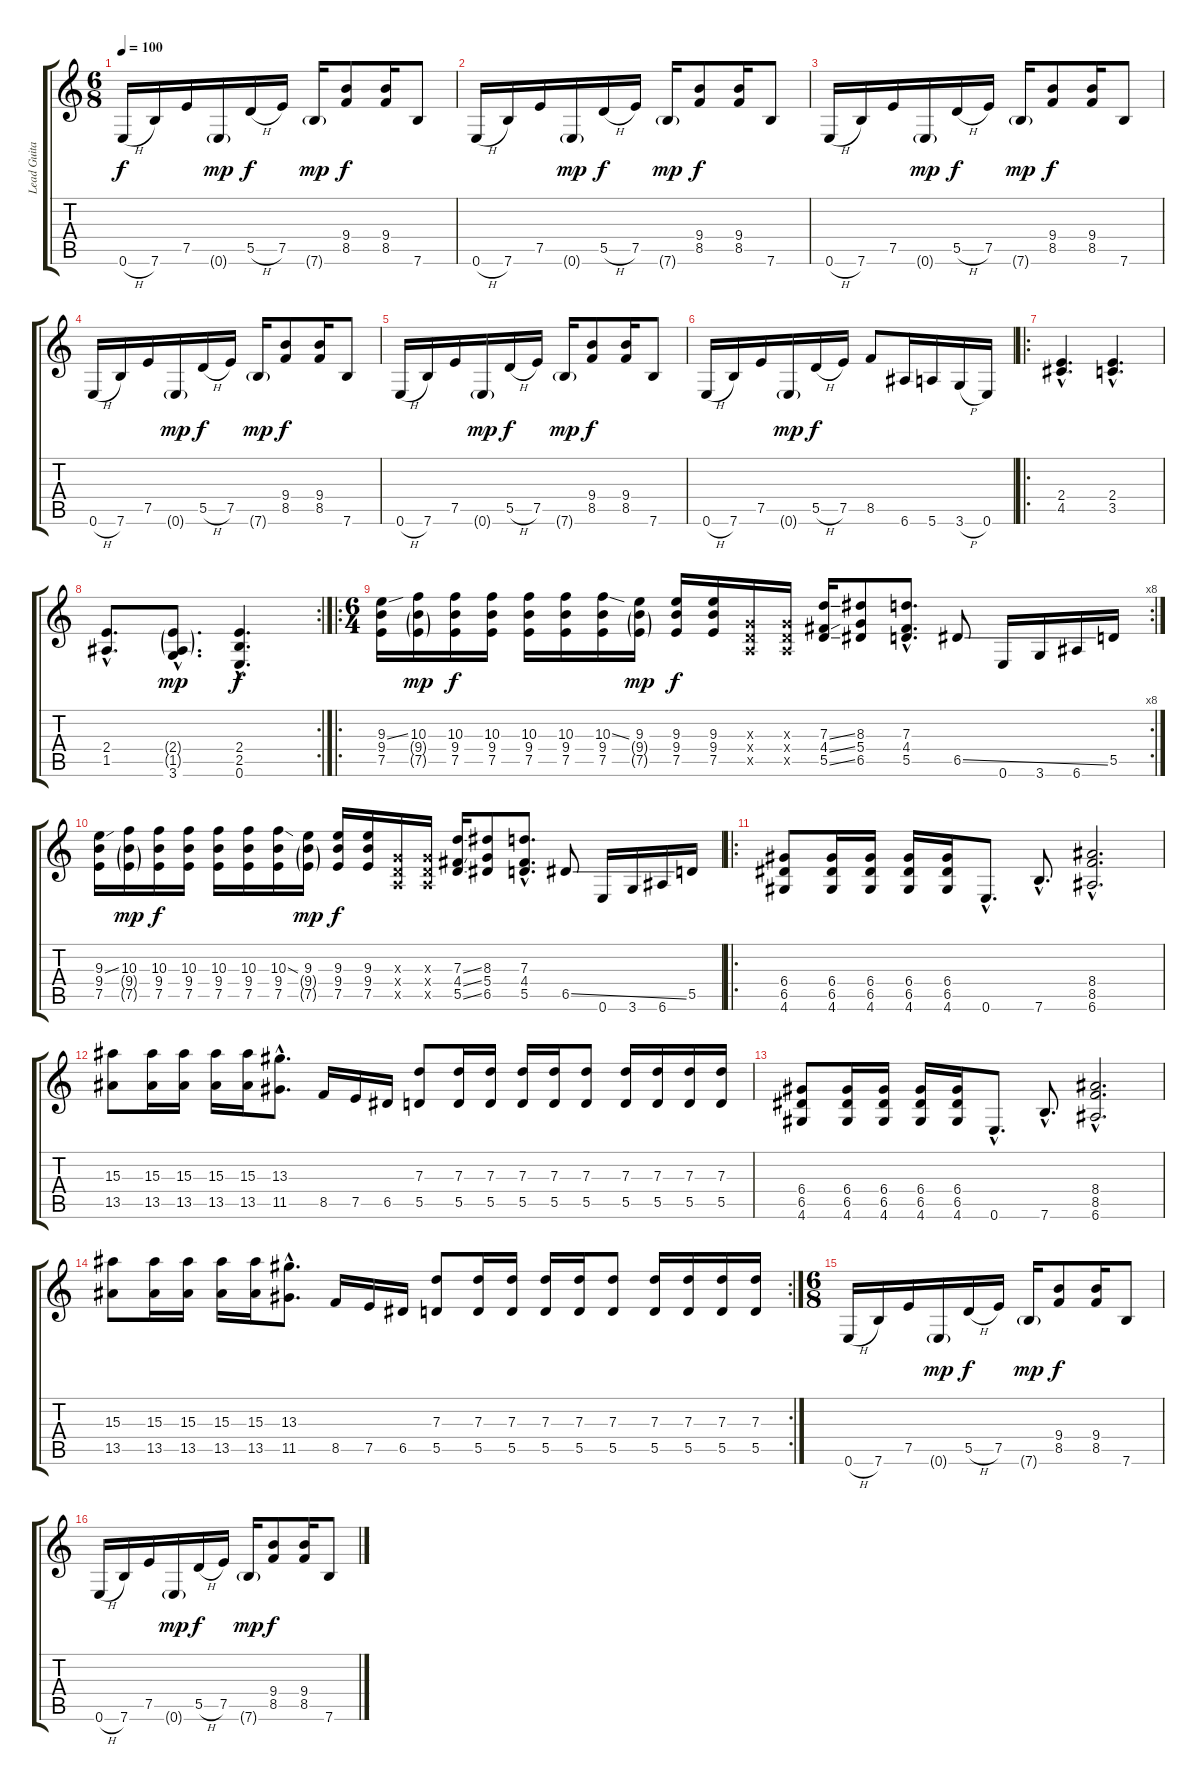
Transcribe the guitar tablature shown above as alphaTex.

\track ("Lead Guitar" "Lead Guita") {instrument distortionguitar}
\staff {score tabs}
\tuning (E4 B3 G3 D3 A2 E2) {hide}
\ts (6 8)
\tempo 100
\clef g2
\ks c
0.6{h}.16{dy f} 7.6.16 7.5.16 0.6{g}.16{dy mp} 5.5{h}.16{dy f} 7.5.16 7.6{g}.16{dy mp} (9.4 8.5).8{dy f} (9.4 8.5).16 7.6.8 |
0.6{h}.16 7.6.16 7.5.16 0.6{g}.16{dy mp} 5.5{h}.16{dy f} 7.5.16 7.6{g}.16{dy mp} (9.4 8.5).8{dy f} (9.4 8.5).16 7.6.8 |
0.6{h}.16 7.6.16 7.5.16 0.6{g}.16{dy mp} 5.5{h}.16{dy f} 7.5.16 7.6{g}.16{dy mp} (9.4 8.5).8{dy f} (9.4 8.5).16 7.6.8 |
0.6{h}.16 7.6.16 7.5.16 0.6{g}.16{dy mp} 5.5{h}.16{dy f} 7.5.16 7.6{g}.16{dy mp} (9.4 8.5).8{dy f} (9.4 8.5).16 7.6.8 |
0.6{h}.16 7.6.16 7.5.16 0.6{g}.16{dy mp} 5.5{h}.16{dy f} 7.5.16 7.6{g}.16{dy mp} (9.4 8.5).8{dy f} (9.4 8.5).16 7.6.8 |
0.6{h}.16 7.6.16 7.5.16 0.6{g}.16{dy mp} 5.5{h}.16{dy f} 7.5.16 8.5.8 6.6.16 5.6.16 3.6{h}.16 0.6.16 |
\ro
(2.4{hac} 4.5{hac}).4{d balance 3} (2.4{hac} 3.5{hac}).4{d} |
\rc 2
(2.4{hac} 1.5{hac}).8{d} (2.4{g hac} 1.5{g hac} 3.6{hac}).8{d dy mp} (2.4{hac} 2.5{hac} 0.6{hac}).4{d dy f} |
\ro
\rc 8
\ts (6 4)
(9.3{ss} 9.4 7.5).16{balance 8} (10.3 9.4{g} 7.5{g}).16{dy mp} (10.3 9.4 7.5).16{dy f} (10.3 9.4 7.5).16 (10.3 9.4 7.5).16 (10.3 9.4 7.5).16 (10.3{ss} 9.4 7.5).16 (9.3 9.4{g} 7.5{g}).16{dy mp} (9.3 9.4 7.5).16{dy f} (9.3 9.4 7.5).16 (0.3{x} 0.4{x} 0.5{x}).16 (0.3{x} 0.4{x} 0.5{x}).16 (7.3{ss} 4.4{ss} 5.5{ss}).16 (8.3 5.4 6.5).8 (7.3{hac} 4.4{hac} 5.5{hac}).8{d} 6.5{ss}.8 0.6.16 3.6.16 6.6.16 5.5.16 |
(9.3{ss} 9.4 7.5).16{balance 8} (10.3 9.4{g} 7.5{g}).16{dy mp} (10.3 9.4 7.5).16{dy f} (10.3 9.4 7.5).16 (10.3 9.4 7.5).16 (10.3 9.4 7.5).16 (10.3{ss} 9.4 7.5).16 (9.3 9.4{g} 7.5{g}).16{dy mp} (9.3 9.4 7.5).16{dy f} (9.3 9.4 7.5).16 (0.3{x} 0.4{x} 0.5{x}).16 (0.3{x} 0.4{x} 0.5{x}).16 (7.3{ss} 4.4{ss} 5.5{ss}).16 (8.3 5.4 6.5).8 (7.3{hac} 4.4{hac} 5.5{hac}).8{d} 6.5{ss}.8 0.6.16 3.6.16 6.6.16 5.5.16 |
\ro
(6.4 6.5 4.6).8{balance 13} (6.4 6.5 4.6).16 (6.4 6.5 4.6).16 (6.4 6.5 4.6).16 (6.4 6.5 4.6).16 0.6{hac}.8{d} 7.6{hac}.8{d} (8.4{hac} 8.5{hac} 6.6{hac}).2{d} |
(15.3 13.5).8 (15.3 13.5).16 (15.3 13.5).16 (15.3 13.5).16 (15.3 13.5).16 (13.3{hac} 11.5{hac}).8{d} 8.5.16 7.5.16 6.5.16 (7.3 5.5).8 (7.3 5.5).16 (7.3 5.5).16 (7.3 5.5).16 (7.3 5.5).16 (7.3 5.5).8 (7.3 5.5).16 (7.3 5.5).16 (7.3 5.5).16 (7.3 5.5).16 |
(6.4 6.5 4.6).8 (6.4 6.5 4.6).16 (6.4 6.5 4.6).16 (6.4 6.5 4.6).16 (6.4 6.5 4.6).16 0.6{hac}.8{d} 7.6{hac}.8{d} (8.4{hac} 8.5{hac} 6.6{hac}).2{d} |
\rc 2
(15.3 13.5).8 (15.3 13.5).16 (15.3 13.5).16 (15.3 13.5).16 (15.3 13.5).16 (13.3{hac} 11.5{hac}).8{d} 8.5.16 7.5.16 6.5.16 (7.3 5.5).8 (7.3 5.5).16 (7.3 5.5).16 (7.3 5.5).16 (7.3 5.5).16 (7.3 5.5).8 (7.3 5.5).16 (7.3 5.5).16 (7.3 5.5).16 (7.3 5.5).16 |
\ts (6 8)
0.6{h}.16 7.6.16 7.5.16 0.6{g}.16{dy mp} 5.5{h}.16{dy f} 7.5.16 7.6{g}.16{dy mp} (9.4 8.5).8{dy f} (9.4 8.5).16 7.6.8 |
0.6{h}.16 7.6.16 7.5.16 0.6{g}.16{dy mp} 5.5{h}.16{dy f} 7.5.16 7.6{g}.16{dy mp} (9.4 8.5).8{dy f} (9.4 8.5).16 7.6.8
